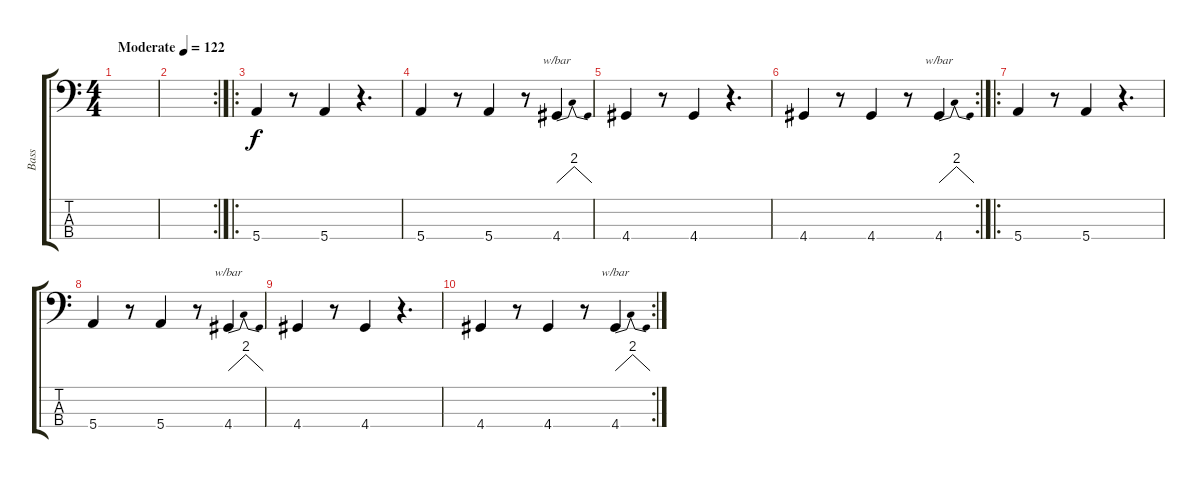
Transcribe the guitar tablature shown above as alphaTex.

\track ("Bass" "Bass") {instrument electricbassfinger}
\staff {score tabs}
\tuning (G2 D2 A1 E1) {hide}
\ts (4 4)
\tempo (122 "Moderate")
\clef f4
\ks c
|
\rc 2
|
\ro
5.4.4 r.8 5.4.4 r.4{d} |
5.4.4 r.8 5.4.4 r.8 4.4.4{tbe (dip default 0 0 20 8 60 0)} |
4.4.4 r.8 4.4.4 r.4{d} |
\rc 2
4.4.4 r.8 4.4.4 r.8 4.4.4{tbe (dip default 0 0 20 8 60 0)} |
\ro
5.4.4 r.8 5.4.4 r.4{d} |
5.4.4 r.8 5.4.4 r.8 4.4.4{tbe (dip default 0 0 20 8 60 0)} |
4.4.4 r.8 4.4.4 r.4{d} |
\rc 2
4.4.4 r.8 4.4.4 r.8 4.4.4{tbe (dip default 0 0 20 8 60 0)}
